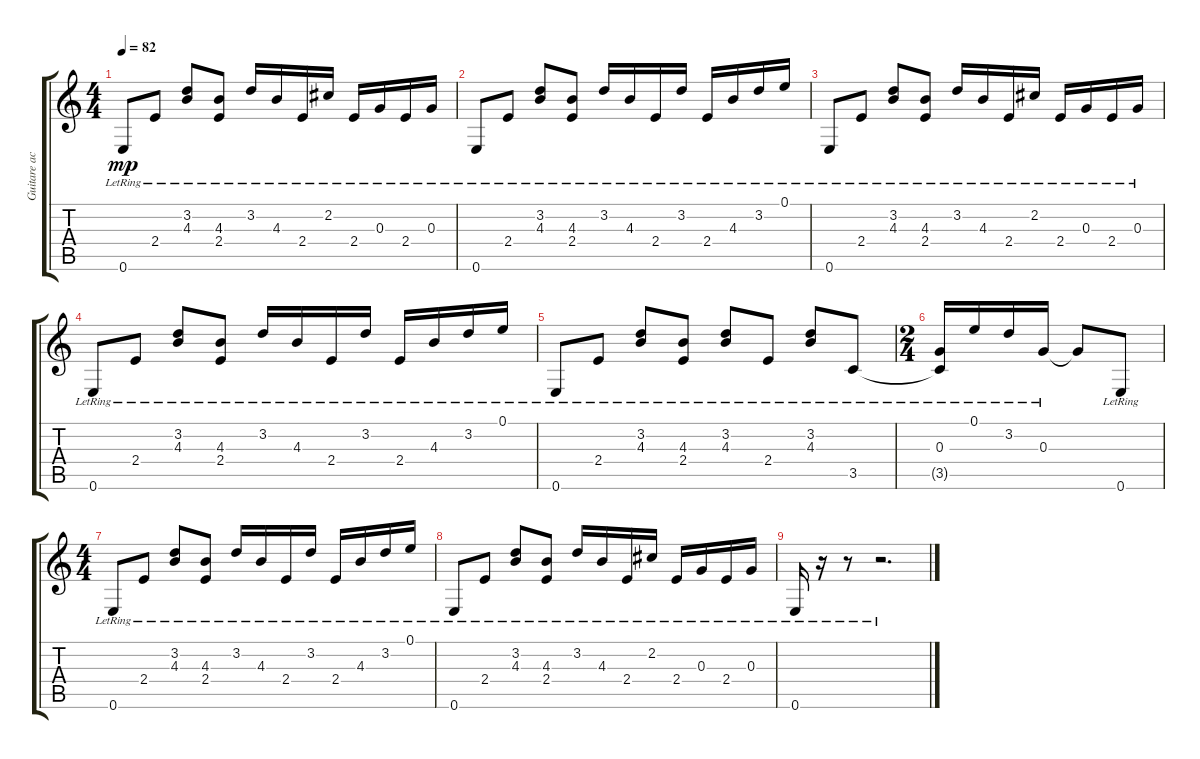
\track ("Guitare acoustique" "Guitare ac") {instrument acousticguitarnylon}
\staff {score tabs}
\tuning (E4 B3 G3 D3 A2 E2) {hide}
\ts (4 4)
\tempo 82
\clef g2
\ks c
0.6{lr}.8{dy mp} 2.4{lr}.8 (3.2{lr} 4.3{lr}).8 (4.3{lr} 2.4{lr}).8 3.2{lr}.16 4.3{lr}.16 2.4{lr}.16 2.2{lr}.16 2.4{lr}.16 0.3{lr}.16 2.4{lr}.16 0.3{lr}.16 |
0.6{lr}.8 2.4{lr}.8 (3.2{lr} 4.3{lr}).8 (4.3{lr} 2.4{lr}).8 3.2{lr}.16 4.3{lr}.16 2.4{lr}.16 3.2{lr}.16 2.4{lr}.16 4.3{lr}.16 3.2{lr}.16 0.1{lr}.16 |
0.6{lr}.8 2.4{lr}.8 (3.2{lr} 4.3{lr}).8 (4.3{lr} 2.4{lr}).8 3.2{lr}.16 4.3{lr}.16 2.4{lr}.16 2.2{lr}.16 2.4{lr}.16 0.3{lr}.16 2.4{lr}.16 0.3{lr}.16 |
0.6{lr}.8 2.4{lr}.8 (3.2{lr} 4.3{lr}).8 (4.3{lr} 2.4{lr}).8 3.2{lr}.16 4.3{lr}.16 2.4{lr}.16 3.2{lr}.16 2.4{lr}.16 4.3{lr}.16 3.2{lr}.16 0.1{lr}.16 |
0.6{lr}.8 2.4{lr}.8 (3.2{lr} 4.3{lr}).8 (4.3{lr} 2.4{lr}).8 (3.2{lr} 4.3{lr}).8 2.4{lr}.8 (3.2{lr} 4.3{lr}).8 3.5{lr}.8 |
\ts (2 4)
(0.3{lr} 3.5{t}).16 0.1{lr}.16 3.2{lr}.16 0.3{lr}.16 0.3{t}.8 0.6{lr}.8 |
\ts (4 4)
0.6{lr}.8 2.4{lr}.8 (3.2{lr} 4.3{lr}).8 (4.3{lr} 2.4{lr}).8 3.2{lr}.16 4.3{lr}.16 2.4{lr}.16 3.2{lr}.16 2.4{lr}.16 4.3{lr}.16 3.2{lr}.16 0.1{lr}.16 |
0.6{lr}.8 2.4{lr}.8 (3.2{lr} 4.3{lr}).8 (4.3{lr} 2.4{lr}).8 3.2{lr}.16 4.3{lr}.16 2.4{lr}.16 2.2{lr}.16 2.4{lr}.16 0.3{lr}.16 2.4{lr}.16 0.3{lr}.16 |
0.6{lr}.16 r.16 r.8 r.2{d}
